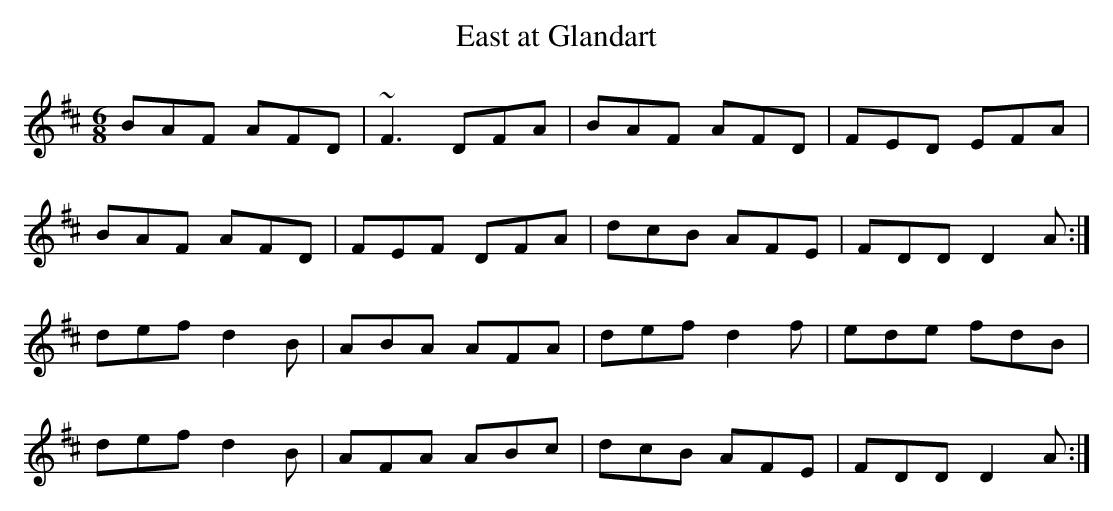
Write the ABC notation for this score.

X:1
T:East at Glandart
M:6/8
K:D
BAF AFD|~F3 DFA|BAF AFD|FED EFA|
BAF AFD|FEF DFA|dcB AFE|FDD D2A:|
def d2B|ABA AFA|def d2f|ede fdB|
def d2B|AFA ABc|dcB AFE|FDD D2A:|
